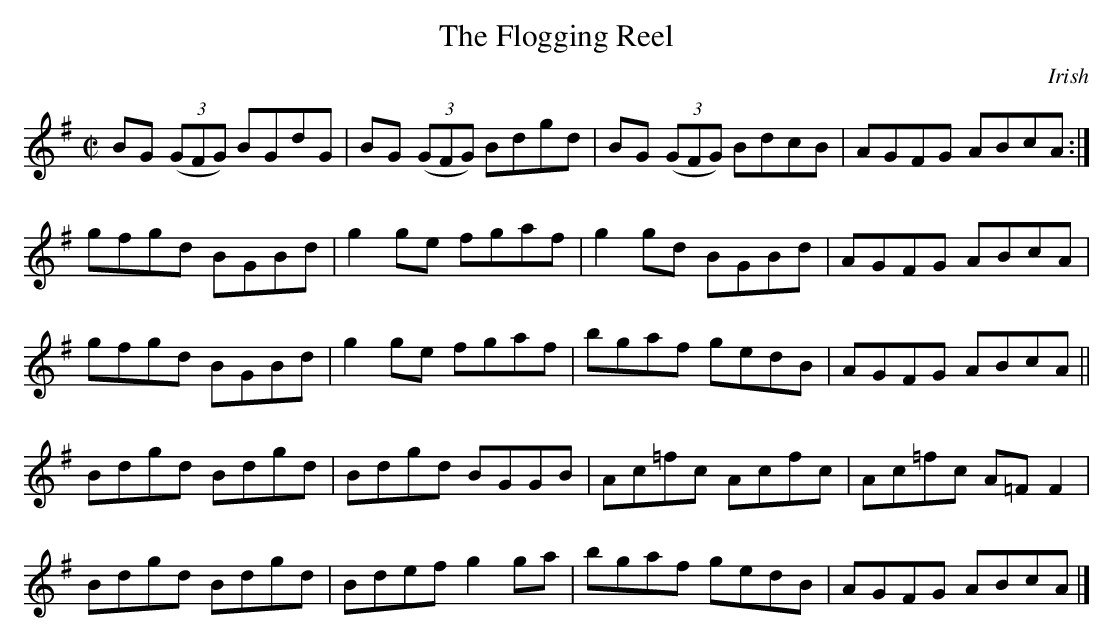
X:1
T:The Flogging Reel
M:C|
K:G
BG (3(GFG) BGdG | BG (3(GFG) Bdgd | BG (3(GFG) BdcB | AGFG ABcA :|
gfgd BGBd | g2 ge fgaf | g2 gd BGBd | AGFG ABcA |
gfgd BGBd | g2 ge fgaf | bgaf gedB | AGFG ABcA ||
Bdgd Bdgd | Bdgd BGGB | Ac=fc Acfc | Ac=fc A=F F2 |
Bdgd Bdgd | Bdef g2 ga | bgaf gedB | AGFG ABcA |]
